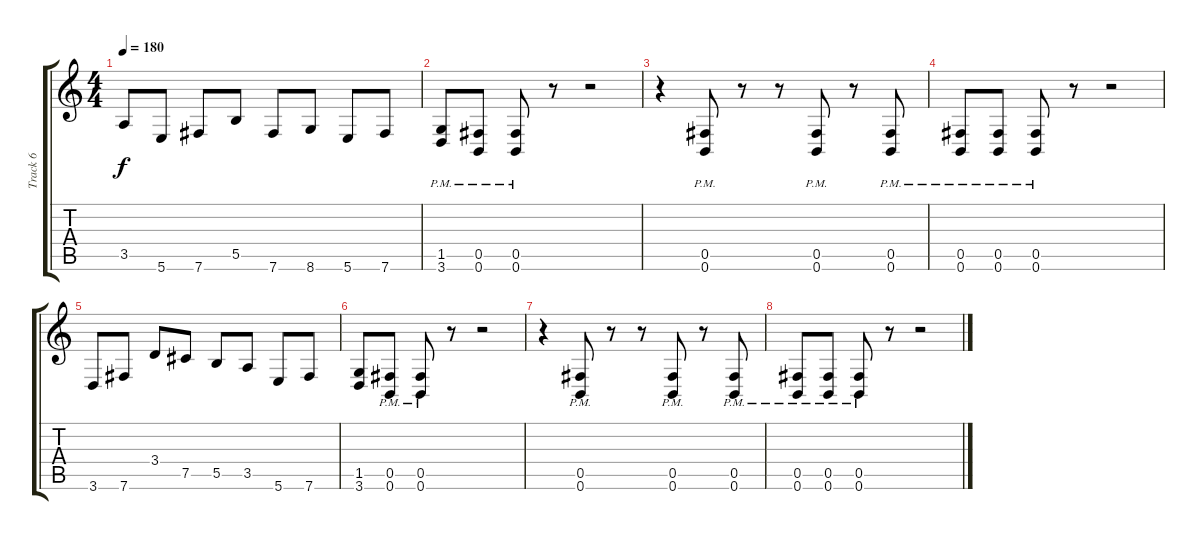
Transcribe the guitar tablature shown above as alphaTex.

\track ("Track 6" "Track 6") {instrument overdrivenguitar}
\staff {score tabs}
\tuning (Db4 Ab3 E3 B2 Gb2 B1) {hide}
\ts (4 4)
\tempo 180
\clef g2
\ks c
3.5.8{dy f} 5.6.8 7.6.8 5.5.8 7.6.8 8.6.8 5.6.8 7.6.8 |
(1.5{pm} 3.6{pm}).8{instrument distortionguitar} (0.5{pm} 0.6{pm}).8 (0.5{pm} 0.6{pm}).8 r.8 r.2 |
r.4 (0.5{pm} 0.6{pm}).8 r.8 r.8 (0.5{pm} 0.6{pm}).8 r.8 (0.5{pm} 0.6{pm}).8 |
(0.5{pm} 0.6{pm}).8 (0.5{pm} 0.6{pm}).8 (0.5{pm} 0.6{pm}).8 r.8 r.2 |
3.6.8 7.6.8 3.4.8 7.5.8 5.5.8 3.5.8 5.6.8 7.6.8 |
(1.5 3.6).8 (0.5{pm} 0.6{pm}).8 (0.5{pm} 0.6{pm}).8 r.8 r.2 |
r.4 (0.5{pm} 0.6{pm}).8 r.8 r.8 (0.5{pm} 0.6{pm}).8 r.8 (0.5{pm} 0.6{pm}).8 |
(0.5{pm} 0.6{pm}).8 (0.5{pm} 0.6{pm}).8 (0.5{pm} 0.6{pm}).8 r.8 r.2
